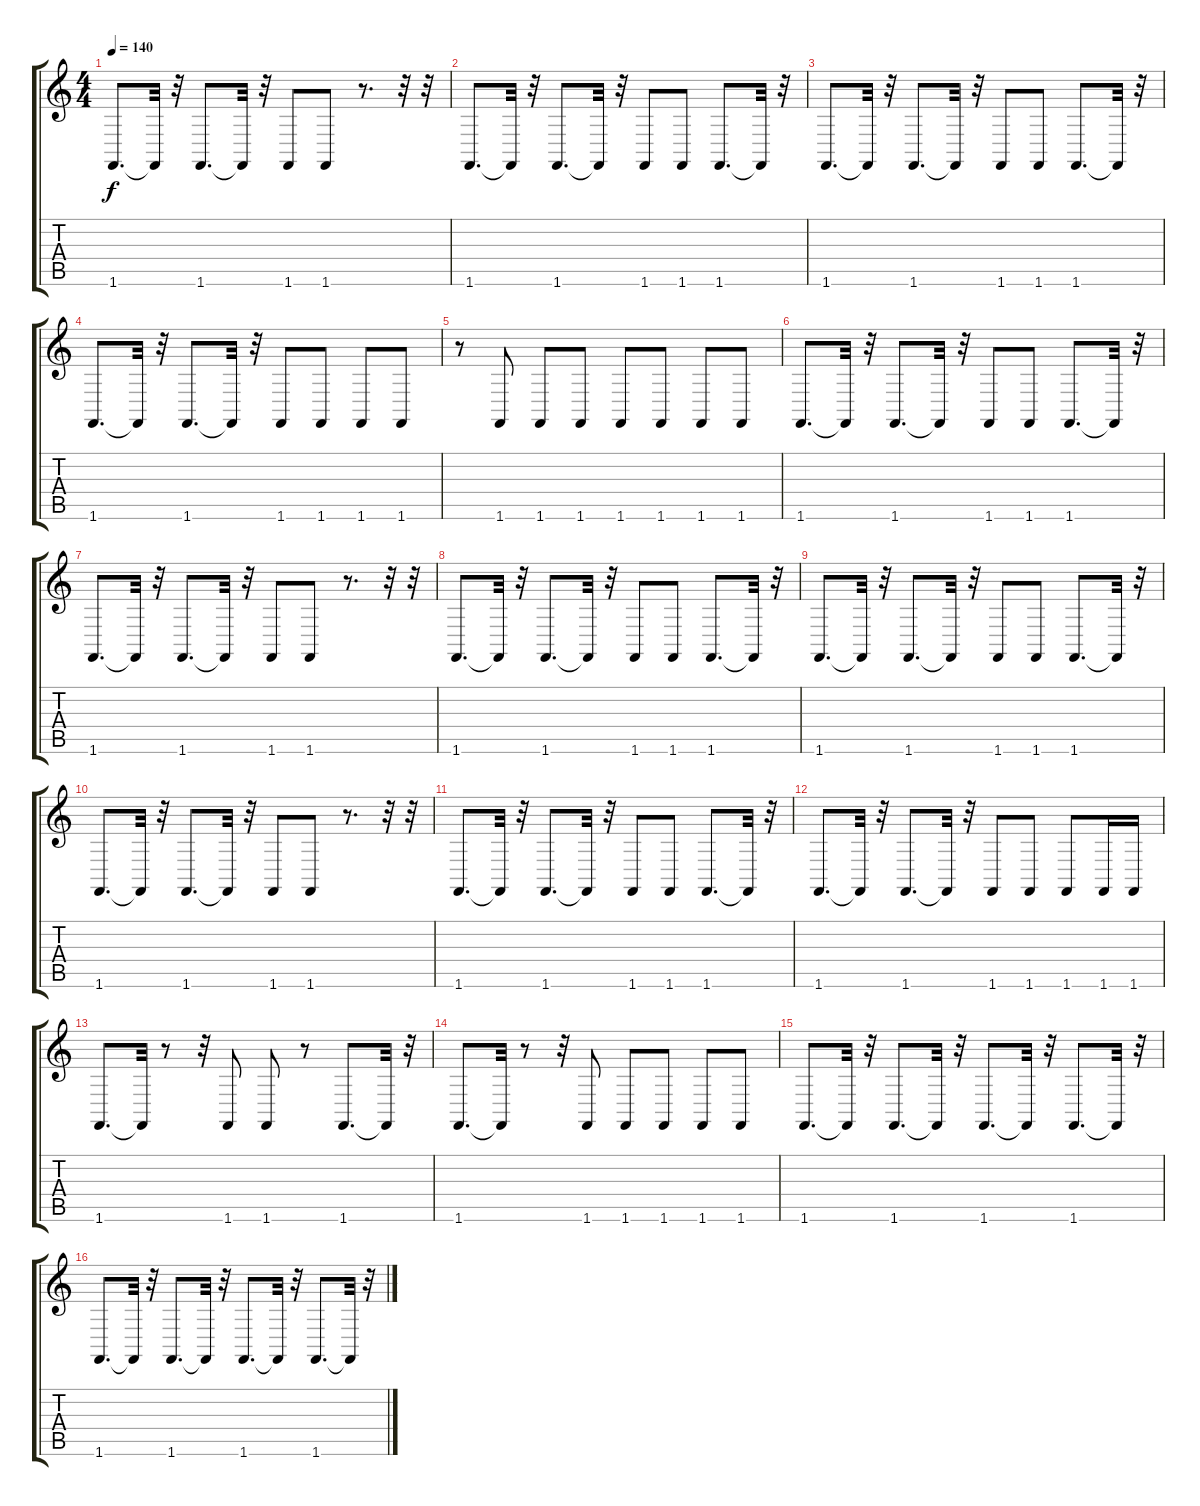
\track "" {instrument acousticgrandpiano}
\staff {score tabs}
\tuning (E4 B3 G3 D3 A2 E2) {hide}
\ts (4 4)
\tempo 140
\clef g2
\ks c
1.6.8{d dy f} 1.6{t}.32 r.32 1.6.8{d} 1.6{t}.32 r.32 1.6.8 1.6.8 r.8{d} r.32 r.32 |
1.6.8{d} 1.6{t}.32 r.32 1.6.8{d} 1.6{t}.32 r.32 1.6.8 1.6.8 1.6.8{d} 1.6{t}.32 r.32 |
1.6.8{d} 1.6{t}.32 r.32 1.6.8{d} 1.6{t}.32 r.32 1.6.8 1.6.8 1.6.8{d} 1.6{t}.32 r.32 |
1.6.8{d} 1.6{t}.32 r.32 1.6.8{d} 1.6{t}.32 r.32 1.6.8 1.6.8 1.6.8 1.6.8 |
r.8 1.6.8 1.6.8 1.6.8 1.6.8 1.6.8 1.6.8 1.6.8 |
1.6.8{d} 1.6{t}.32 r.32 1.6.8{d} 1.6{t}.32 r.32 1.6.8 1.6.8 1.6.8{d} 1.6{t}.32 r.32 |
1.6.8{d} 1.6{t}.32 r.32 1.6.8{d} 1.6{t}.32 r.32 1.6.8 1.6.8 r.8{d} r.32 r.32 |
1.6.8{d} 1.6{t}.32 r.32 1.6.8{d} 1.6{t}.32 r.32 1.6.8 1.6.8 1.6.8{d} 1.6{t}.32 r.32 |
1.6.8{d} 1.6{t}.32 r.32 1.6.8{d} 1.6{t}.32 r.32 1.6.8 1.6.8 1.6.8{d} 1.6{t}.32 r.32 |
1.6.8{d} 1.6{t}.32 r.32 1.6.8{d} 1.6{t}.32 r.32 1.6.8 1.6.8 r.8{d} r.32 r.32 |
1.6.8{d} 1.6{t}.32 r.32 1.6.8{d} 1.6{t}.32 r.32 1.6.8 1.6.8 1.6.8{d} 1.6{t}.32 r.32 |
1.6.8{d} 1.6{t}.32 r.32 1.6.8{d} 1.6{t}.32 r.32 1.6.8 1.6.8 1.6.8 1.6.16 1.6.16 |
1.6.8{d} 1.6{t}.32 r.8 r.32 1.6.8 1.6.8 r.8 1.6.8{d} 1.6{t}.32 r.32 |
1.6.8{d} 1.6{t}.32 r.8 r.32 1.6.8 1.6.8 1.6.8 1.6.8 1.6.8 |
1.6.8{d} 1.6{t}.32 r.32 1.6.8{d} 1.6{t}.32 r.32 1.6.8{d} 1.6{t}.32 r.32 1.6.8{d} 1.6{t}.32 r.32 |
1.6.8{d} 1.6{t}.32 r.32 1.6.8{d} 1.6{t}.32 r.32 1.6.8{d} 1.6{t}.32 r.32 1.6.8{d} 1.6{t}.32 r.32
